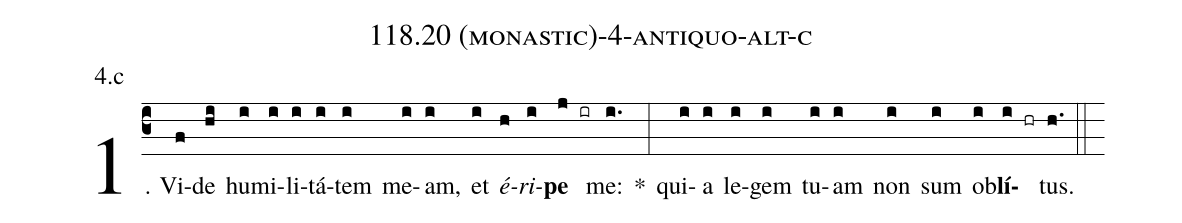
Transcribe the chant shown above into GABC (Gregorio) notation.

name: 118.20 (monastic)-4-antiquo-alt-c;
annotation: 4.c;
%%
(c3)1. Vi(f)de(hi) hu(i)mi(i)li(i)tá(i)tem(i) me(i)am,(i) et(i) <i>é</i>(h)<i>ri</i>(i)<b>pe</b>(j ir) me:(i.) *(:) qui(i)a(i) le(i)gem(i) tu(i)am(i) non(i) sum(i) ob(i)<b>lí</b>(i hr)tus.(h.) (::)
